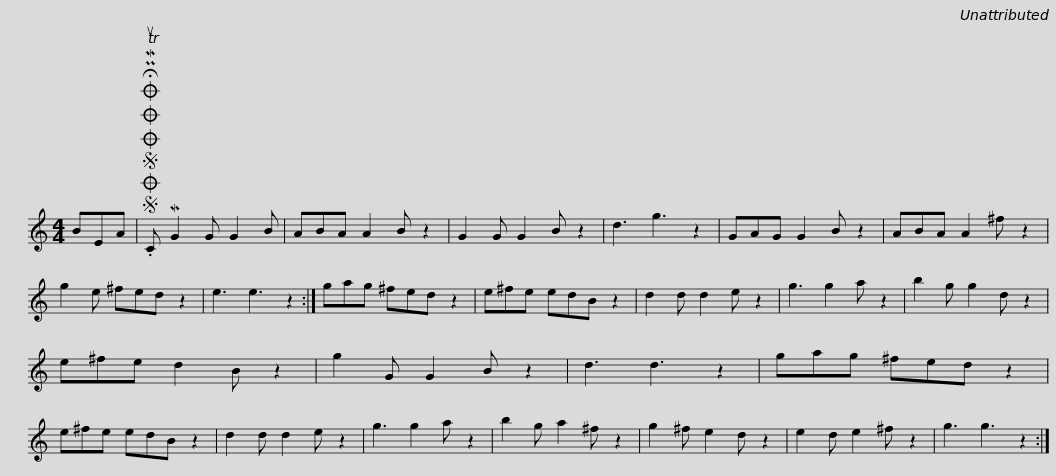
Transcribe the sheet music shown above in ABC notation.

X:1
L:1/8
M:4/4
I:linebreak $
K:C
V:1 treble
V:1
 BEA |SOSOOO .!fermata!PMTuC MG2 G G2 B | ABA A2 B z2 | G2 G G2 B z2 | d3 g3 z2 | %5
 GAG G2 B z2 | ABA A2 ^f z2 | g2 e ^fed z2 |$ e3 e3 z2 :| gag ^fed z2 | %10
 e^fe edB z2 | d2 d d2 e z2 | g3 g2 a z2 | b2 g g2 d z2 | e^fe d2 B z2 |$ %15
 g2 G G2 B z2 | d3 d3 z2 | gag ^fed z2 | e^fe edB z2 | d2 d d2 e z2 | %20
 g3 g2 a z2 | b2 g a2 ^f z2 |$ g2 ^f e2 d z2 | e2 d e2 ^f z2 | g3 g3 z2 :| %25
